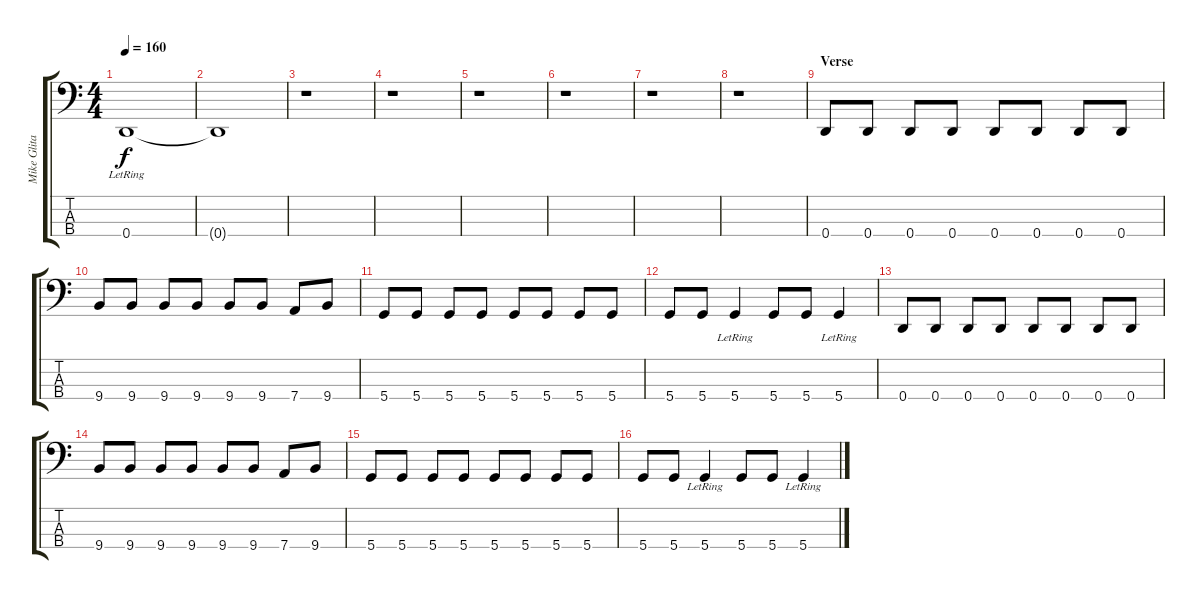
\track ("Mike Glita" "Mike Glita") {instrument electricbasspick}
\staff {score tabs}
\tuning (G2 D2 A1 D1) {hide}
\ts (4 4)
\tempo 160
\clef f4
\ks c
0.4{lr}.1{dy f} |
0.4{t}.1 |
r.1 |
r.1 |
r.1 |
r.1 |
r.1 |
r.1 |
\section ("" "Verse")
0.4.8 0.4.8 0.4.8 0.4.8 0.4.8 0.4.8 0.4.8 0.4.8 |
9.4.8 9.4.8 9.4.8 9.4.8 9.4.8 9.4.8 7.4.8 9.4.8 |
5.4.8 5.4.8 5.4.8 5.4.8 5.4.8 5.4.8 5.4.8 5.4.8 |
5.4.8 5.4.8 5.4{lr}.4 5.4.8 5.4.8 5.4{lr}.4 |
0.4.8 0.4.8 0.4.8 0.4.8 0.4.8 0.4.8 0.4.8 0.4.8 |
9.4.8 9.4.8 9.4.8 9.4.8 9.4.8 9.4.8 7.4.8 9.4.8 |
5.4.8 5.4.8 5.4.8 5.4.8 5.4.8 5.4.8 5.4.8 5.4.8 |
5.4.8 5.4.8 5.4{lr}.4 5.4.8 5.4.8 5.4{lr}.4
